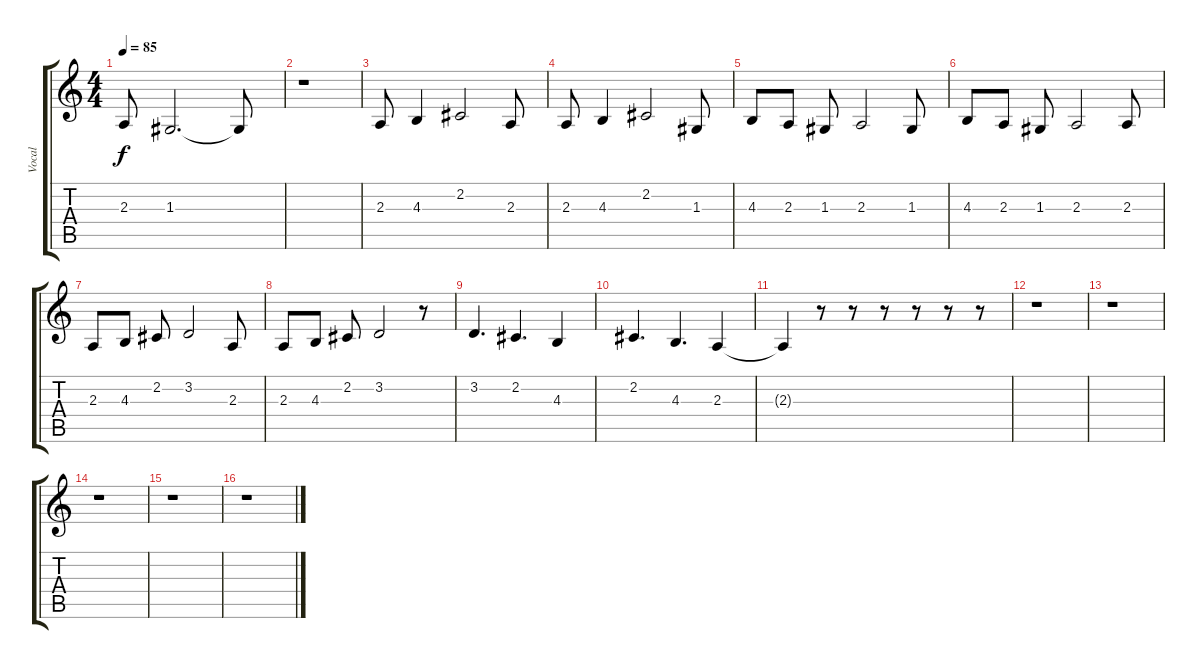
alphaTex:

\track ("Vocal" "Vocal") {instrument pad1newage}
\staff {score tabs}
\tuning (E4 B3 G3 D3 A2 D2) {hide}
\ts (4 4)
\tempo 85
\clef g2
\ks c
2.3{t}.8{dy f} 1.3.2{d} 1.3{t}.8 |
r.1 |
2.3.8 4.3.4 2.2.2 2.3.8 |
2.3.8 4.3.4 2.2.2 1.3.8 |
4.3.8 2.3.8 1.3.8 2.3.2 1.3.8 |
4.3.8 2.3.8 1.3.8 2.3.2 2.3.8 |
2.3.8 4.3.8 2.2.8 3.2.2 2.3.8 |
2.3.8 4.3.8 2.2.8 3.2.2 r.8 |
3.2.4{d} 2.2.4{d} 4.3.4 |
2.2.4{d} 4.3.4{d} 2.3.4 |
2.3{t}.4 r.8 r.8 r.8 r.8 r.8 r.8 |
r.1 |
r.1 |
r.1 |
r.1 |
r.1
